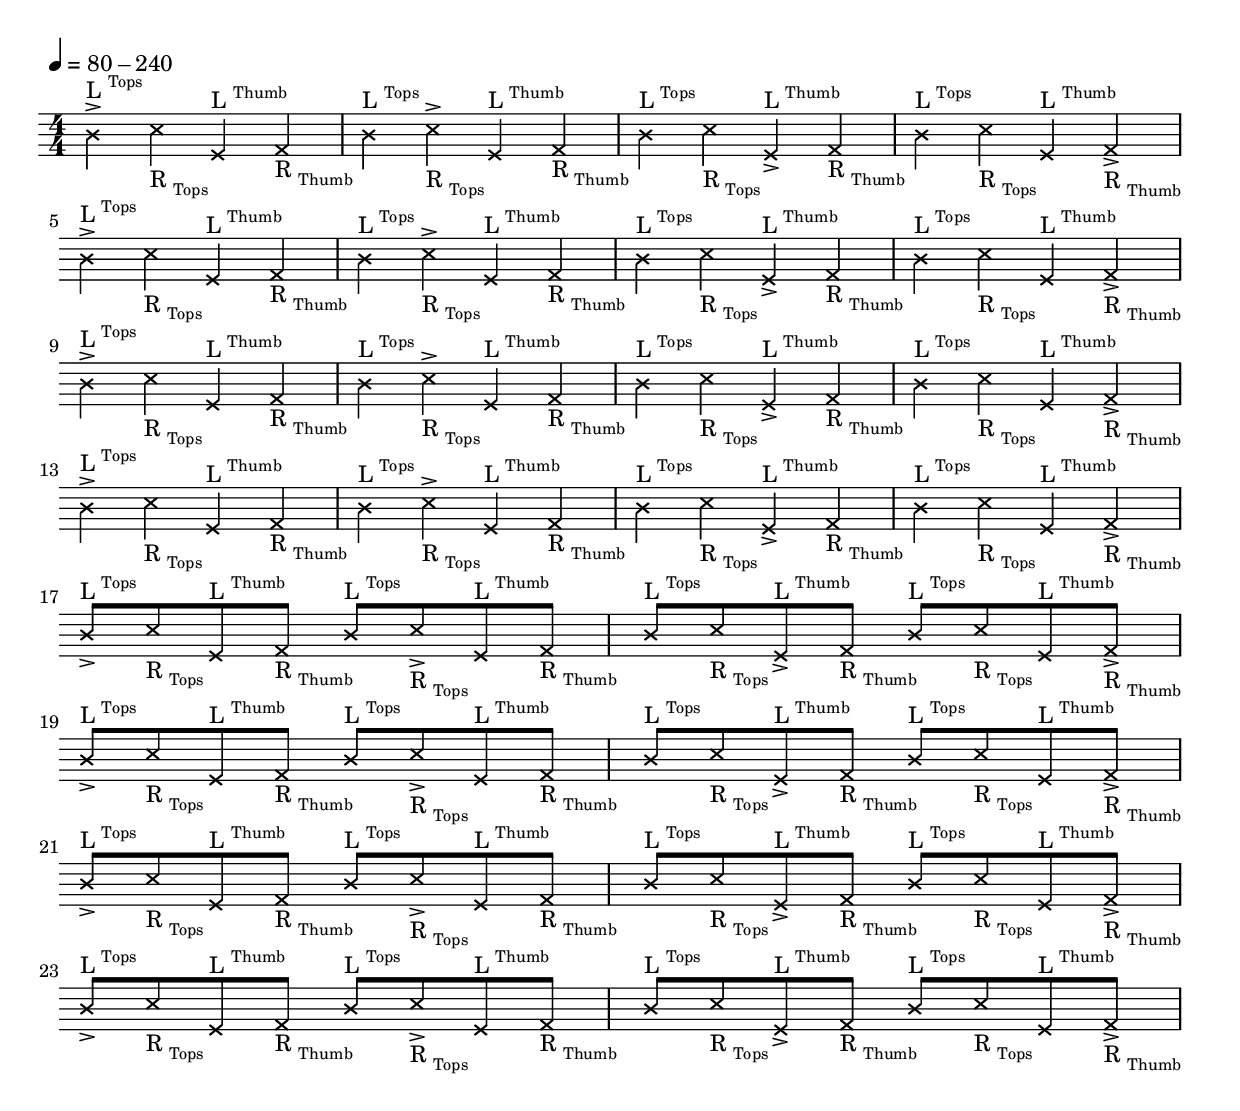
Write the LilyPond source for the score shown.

\version "2.24.1"
\include "../../global.ly"

\layout {
  indent = -3.5
}

\relative {
  \defaultScoreSettings
  \tempo 4 = 80 - 240
  \time 4/4

  \rimNote

  \repeat unfold 4 { 
    b'4^\LTopsTop-> c_\RTopsBtm   e,^\LThumbTop   f_\RThumbBtm   
    b4^\LTopsTop   c_\RTopsBtm-> e,^\LThumbTop   f_\RThumbBtm   
    b4^\LTopsTop   c_\RTopsBtm   e,^\LThumbTop-> f_\RThumbBtm   
    b4^\LTopsTop   c_\RTopsBtm   e,^\LThumbTop   f_\RThumbBtm-> 
    \break
  }

  \repeat unfold 4 {
    b8^\LTopsTop-> c_\RTopsBtm   e,^\LThumbTop   f_\RThumbBtm   
    b8^\LTopsTop   c_\RTopsBtm-> e,^\LThumbTop   f_\RThumbBtm   
    b8^\LTopsTop   c_\RTopsBtm   e,^\LThumbTop-> f_\RThumbBtm   
    b8^\LTopsTop   c_\RTopsBtm   e,^\LThumbTop   f_\RThumbBtm-> 
    \break
  }

  \resetNoteHead
}